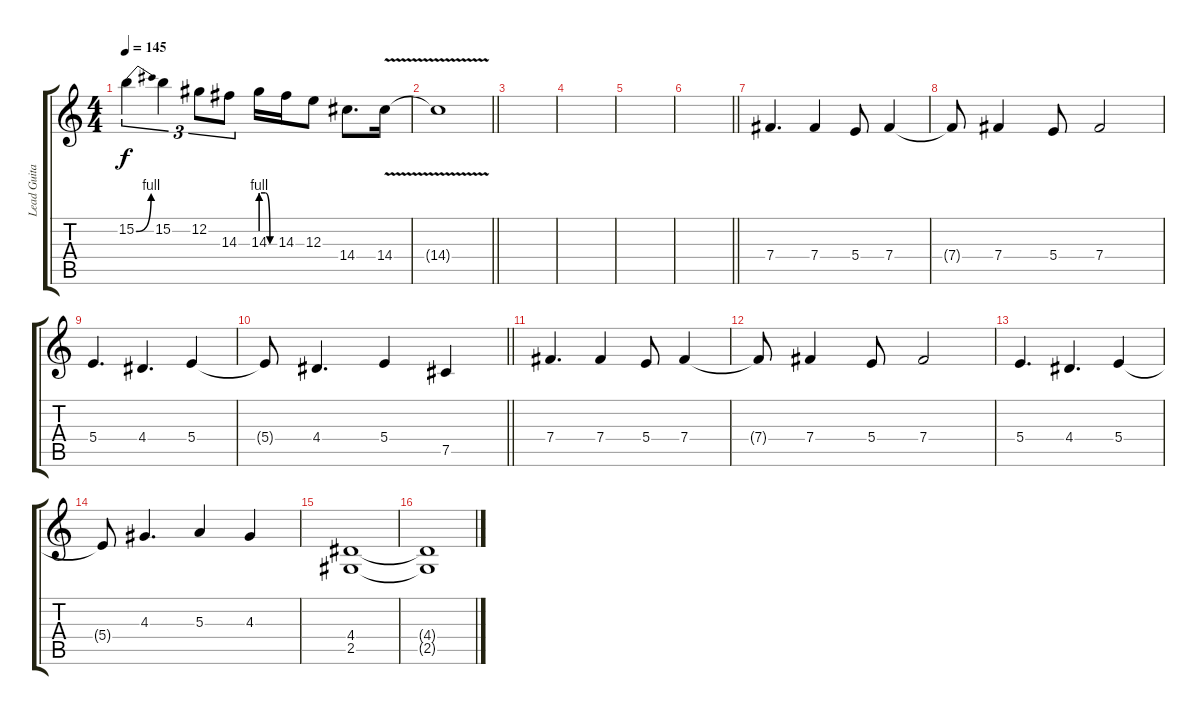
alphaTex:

\track ("Lead Guitar" "Lead Guita") {instrument distortionguitar}
\staff {score tabs}
\tuning (Db4 Ab3 E3 B2 Gb2 Db2) {hide}
\ts (4 4)
\tempo 145
\clef g2
\ks c
15.2{be (bend 0 0 60 4)}.4{tu (3 2) dy f} 15.2.4{tu (3 2)} 12.2.8{tu (3 2)} 14.3.8{tu (3 2)} 14.3{be (custom 0 4 20 4 40 0 60 0)}.16 14.3.16 12.3.8 14.4.8{d} 14.4{v}.16 |
\barLineRight lightlight
14.4{t}.1 |
|
|
|
\barLineRight lightlight
|
7.4.4{d} 7.4.4 5.4.8 7.4.4 |
7.4{t}.8 7.4.4 5.4.8 7.4.2 |
5.4.4{d} 4.4.4{d} 5.4.4 |
\barLineRight lightlight
5.4{t}.8 4.4.4{d} 5.4.4 7.5.4 |
7.4.4{d} 7.4.4 5.4.8 7.4.4 |
7.4{t}.8 7.4.4 5.4.8 7.4.2 |
5.4.4{d} 4.4.4{d} 5.4.4 |
5.4{t}.8 4.3.4{d} 5.3.4 4.3.4 |
(4.4 2.5).1 |
(4.4{t} 2.5{t}).1
